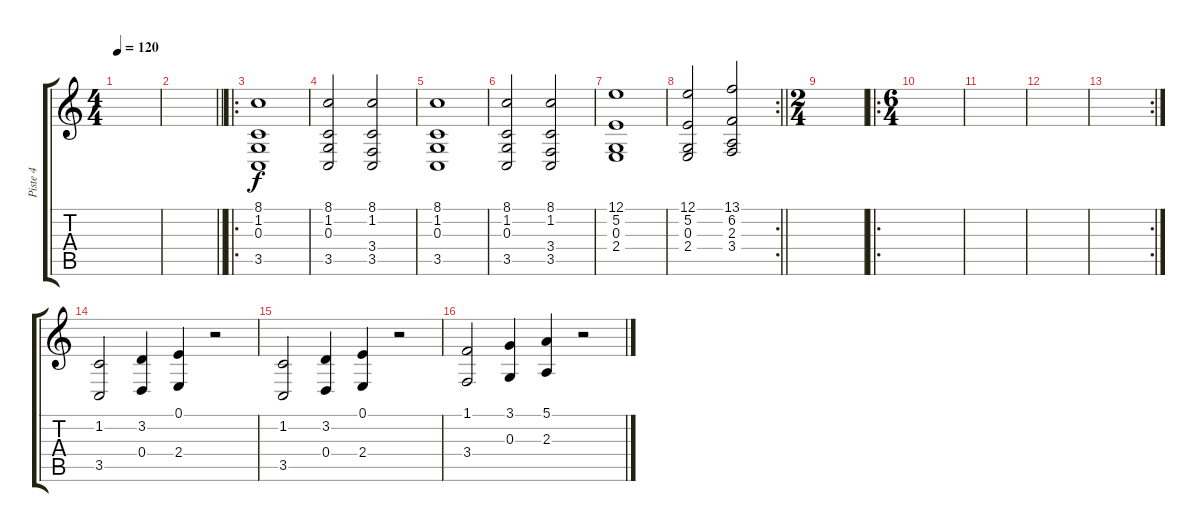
\track ("Piste 4" "Piste 4") {instrument stringensemble1}
\staff {score tabs}
\tuning (E4 B3 G3 D3 A2 E2) {hide}
\ts (4 4)
\tempo 120
\clef g2
\ks c
|
\barLineRight lightlight
|
\ro
\section ("" "")
(8.1 1.2 0.3 3.5).1 |
(8.1 1.2 0.3 3.5).2 (8.1 1.2 3.4 3.5).2 |
(8.1 1.2 0.3 3.5).1 |
(8.1 1.2 0.3 3.5).2 (8.1 1.2 3.4 3.5).2 |
(12.1 5.2 0.3 2.4).1 |
\rc 2
\barLineRight lightlight
(12.1 5.2 0.3 2.4).2 (13.1 6.2 2.3 3.4).2 |
\ts (2 4)
\section ("" "")
|
\ro
\ts (6 4)
|
|
|
\rc 2
|
(1.2 3.5).2 (3.2 0.4).4 (0.1 2.4).4 r.2 |
(1.2 3.5).2 (3.2 0.4).4 (0.1 2.4).4 r.2 |
(1.1 3.4).2 (3.1 0.3).4 (5.1 2.3).4 r.2
